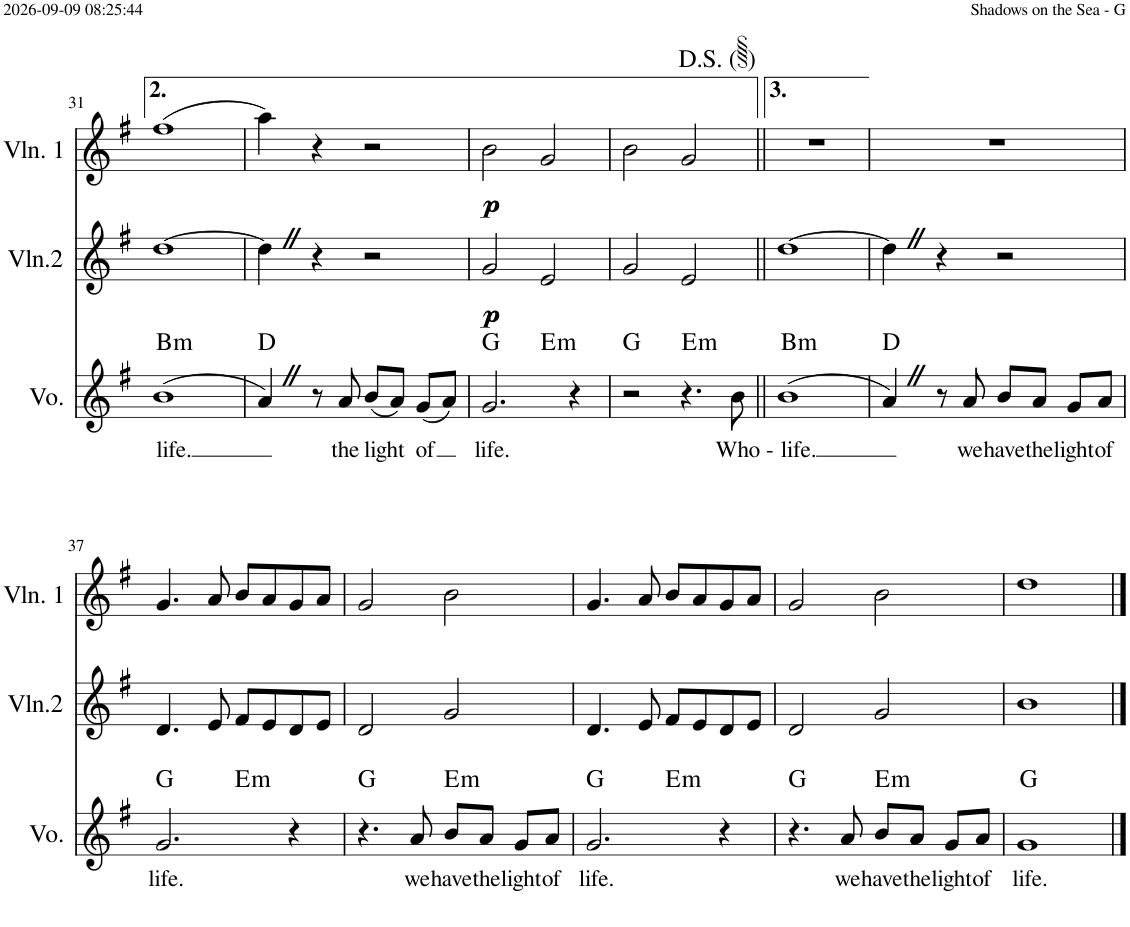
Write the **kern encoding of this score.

**kern	**text	**harte	**kern	**dynam	**kern	**dynam
*part3	*part3	*part3	*part2	*part2	*part1	*part1
*staff3	*staff3	*	*staff2	*staff2	*staff1	*staff1
*I"Voice	*	*	*I"Violin 2	*	*I"Violin 1	*
*I'Vo.	*	*	*I'Vln.2	*	*I'Vln. 1	*
!!LO:PB:g=z
*clefG2	*	*	*clefG2	*	*clefG2	*
*k[f#]	*	*	*k[f#]	*	*k[f#]	*
*M4/4	*	*	*M4/4	*	*M4/4	*
=31	=31	=31	=31	=31	=31	=31
!	!LO:LY:b	!LO:H:kt=m	!	!	!	!
(1b	life.	B:min	[1dd	.	(1ff#	.
=32	=32	=32	=32	=32	=32	=32
4aZ/)	.	D:maj	4ddZ\]	.	4aa\)	.
8r	.	.	4r	.	4r	.
!	!LO:LY:b	!	!	!	!	!
8a/	the	.	.	.	.	.
!	!LO:LY:b	!	!	!	!	!
(8b/L	light	.	2r	.	2r	.
8a/J)	.	.	.	.	.	.
!	!LO:LY:b	!	!	!	!	!
(8g/L	of	.	.	.	.	.
8a/J)	.	.	.	.	.	.
=33	=33	=33	=33	=33	=33	=33
!	!LO:LY:b	!	!	!LO:DY:b	!	!
!	!	!	!	!LO:DY:n=1:b	!	!LO:DY:b
!	!	!	!	!	!	!LO:DY:n=1:b
*^	*	*	*	*	*	*
2.g/	2ryy	life.	G:maj	2g/	p p	2b\	p p
!	!	!	!LO:H:kt=m	!	!	!	!
.	2ryy	.	E:min	2e/	.	2g/	.
4r	.	.	.	.	.	.	.
*v	*v	*	*	*	*	*	*
=34	=34	=34	=34	=34	=34	=34
2r	.	G:maj	2g/	.	2b\	.
!	!	!LO:H:kt=m	!	!	!	!
4.r	.	E:min	2e/	.	2g/	.
!	!LO:LY:b	!	!	!	!	!
8b\	Who -	.	.	.	.	.
=35||	=35||	=35||	=35||	=35||	=35||	=35||
!	!LO:LY:b	!LO:H:kt=m	!	!	!	!
(1b	life.	B:min	[1dd	.	1r	.
=36	=36	=36	=36	=36	=36	=36
4aZ/)	.	D:maj	4ddZ\]	.	1r	.
8r	.	.	4r	.	.	.
!	!LO:LY:b	!	!	!	!	!
8a/	we	.	.	.	.	.
!	!LO:LY:b	!	!	!	!	!
8b/L	have	.	2r	.	.	.
!	!LO:LY:b	!	!	!	!	!
8a/J	the	.	.	.	.	.
!	!LO:LY:b	!	!	!	!	!
8g/L	light	.	.	.	.	.
!	!LO:LY:b	!	!	!	!	!
8a/J	of	.	.	.	.	.
!!LO:LB:g=z
=37	=37	=37	=37	=37	=37	=37
!	!LO:LY:b	!	!	!	!	!
*^	*	*	*	*	*	*
2.g/	2ryy	life.	G:maj	4.d/	.	4.g/	.
.	.	.	.	8e/	.	8a/	.
!	!	!	!LO:H:kt=m	!	!	!	!
.	2ryy	.	E:min	8f#/L	.	8b/L	.
.	.	.	.	8e/	.	8a/	.
4r	.	.	.	8d/	.	8g/	.
.	.	.	.	8e/J	.	8a/J	.
*v	*v	*	*	*	*	*	*
=38	=38	=38	=38	=38	=38	=38
4.r	.	G:maj	2d/	.	2g/	.
!	!LO:LY:b	!	!	!	!	!
8a/	we	.	.	.	.	.
!	!LO:LY:b	!LO:H:kt=m	!	!	!	!
8b/L	have	E:min	2g/	.	2b\	.
!	!LO:LY:b	!	!	!	!	!
8a/J	the	.	.	.	.	.
!	!LO:LY:b	!	!	!	!	!
8g/L	light	.	.	.	.	.
!	!LO:LY:b	!	!	!	!	!
8a/J	of	.	.	.	.	.
=39	=39	=39	=39	=39	=39	=39
!	!LO:LY:b	!	!	!	!	!
*^	*	*	*	*	*	*
2.g/	2ryy	life.	G:maj	4.d/	.	4.g/	.
.	.	.	.	8e/	.	8a/	.
!	!	!	!LO:H:kt=m	!	!	!	!
.	2ryy	.	E:min	8f#/L	.	8b/L	.
.	.	.	.	8e/	.	8a/	.
4r	.	.	.	8d/	.	8g/	.
.	.	.	.	8e/J	.	8a/J	.
*v	*v	*	*	*	*	*	*
=40	=40	=40	=40	=40	=40	=40
4.r	.	G:maj	2d/	.	2g/	.
!	!LO:LY:b	!	!	!	!	!
8a/	we	.	.	.	.	.
!	!LO:LY:b	!LO:H:kt=m	!	!	!	!
8b/L	have	E:min	2g/	.	2b\	.
!	!LO:LY:b	!	!	!	!	!
8a/J	the	.	.	.	.	.
!	!LO:LY:b	!	!	!	!	!
8g/L	light	.	.	.	.	.
!	!LO:LY:b	!	!	!	!	!
8a/J	of	.	.	.	.	.
=41	=41	=41	=41	=41	=41	=41
!	!LO:LY:b	!	!	!	!	!
1g	life.	G:maj	1b	.	1dd	.
==	==	==	==	==	==	==
*-	*-	*-	*-	*-	*-	*-
